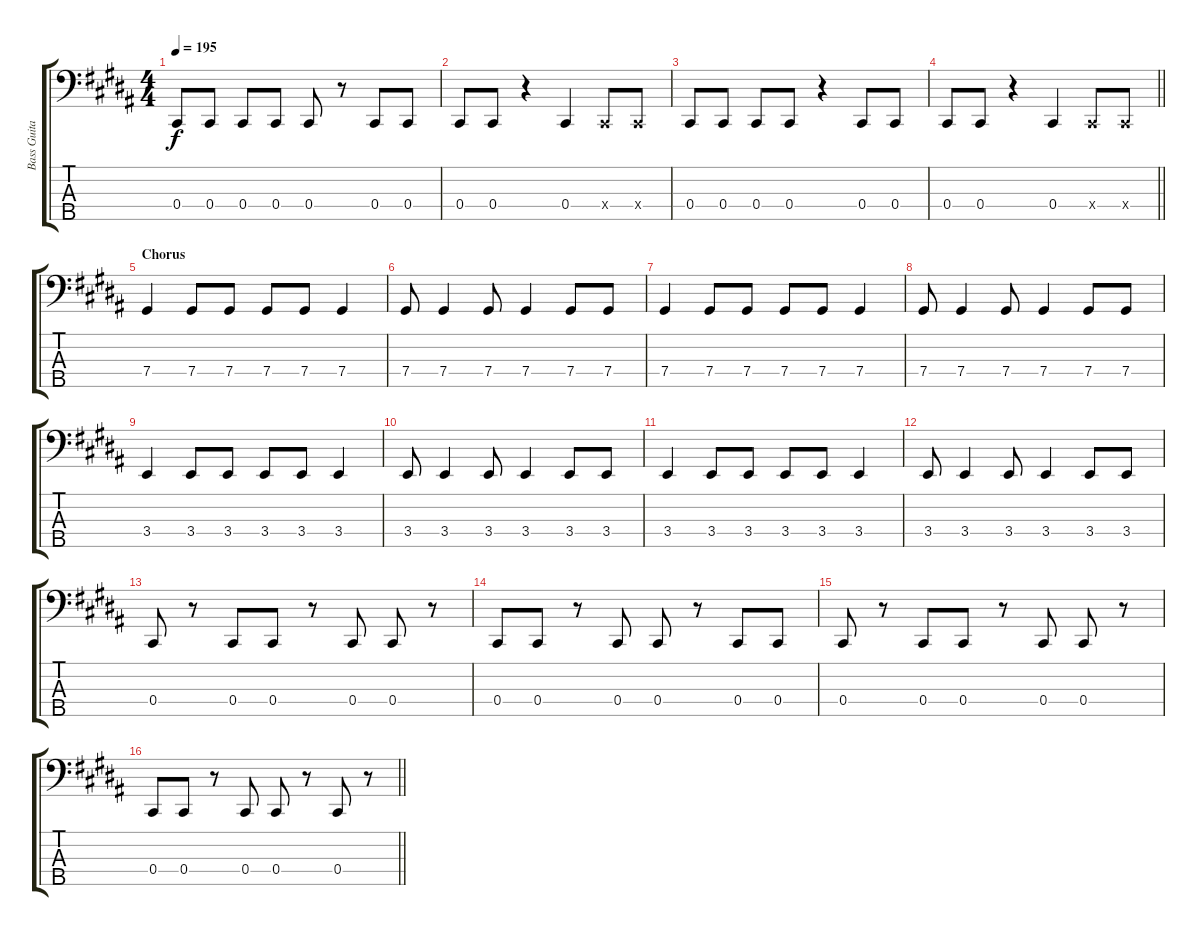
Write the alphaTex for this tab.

\track ("Bass Guitar" "Bass Guita") {instrument electricbassfinger}
\staff {score tabs}
\tuning (Gb2 Db2 Ab1 Db1 Ab0) {hide}
\ts (4 4)
\tempo 195
\clef f4
\ks b
0.4.8{dy f} 0.4.8 0.4.8 0.4.8 0.4.8 r.8 0.4.8 0.4.8 |
0.4.8 0.4.8 r.4 0.4.4 0.4{x}.8 0.4{x}.8 |
0.4.8 0.4.8 0.4.8 0.4.8 r.4 0.4.8 0.4.8 |
\barLineRight lightlight
0.4.8 0.4.8 r.4 0.4.4 0.4{x}.8 0.4{x}.8 |
\section ("" "Chorus")
7.4.4 7.4.8 7.4.8 7.4.8 7.4.8 7.4.4 |
7.4.8 7.4.4 7.4.8 7.4.4 7.4.8 7.4.8 |
7.4.4 7.4.8 7.4.8 7.4.8 7.4.8 7.4.4 |
7.4.8 7.4.4 7.4.8 7.4.4 7.4.8 7.4.8 |
3.4.4 3.4.8 3.4.8 3.4.8 3.4.8 3.4.4 |
3.4.8 3.4.4 3.4.8 3.4.4 3.4.8 3.4.8 |
3.4.4 3.4.8 3.4.8 3.4.8 3.4.8 3.4.4 |
3.4.8 3.4.4 3.4.8 3.4.4 3.4.8 3.4.8 |
0.4.8 r.8 0.4.8 0.4.8 r.8 0.4.8 0.4.8 r.8 |
0.4.8 0.4.8 r.8 0.4.8 0.4.8 r.8 0.4.8 0.4.8 |
0.4.8 r.8 0.4.8 0.4.8 r.8 0.4.8 0.4.8 r.8 |
\barLineRight lightlight
0.4.8 0.4.8 r.8 0.4.8 0.4.8 r.8 0.4.8 r.8
